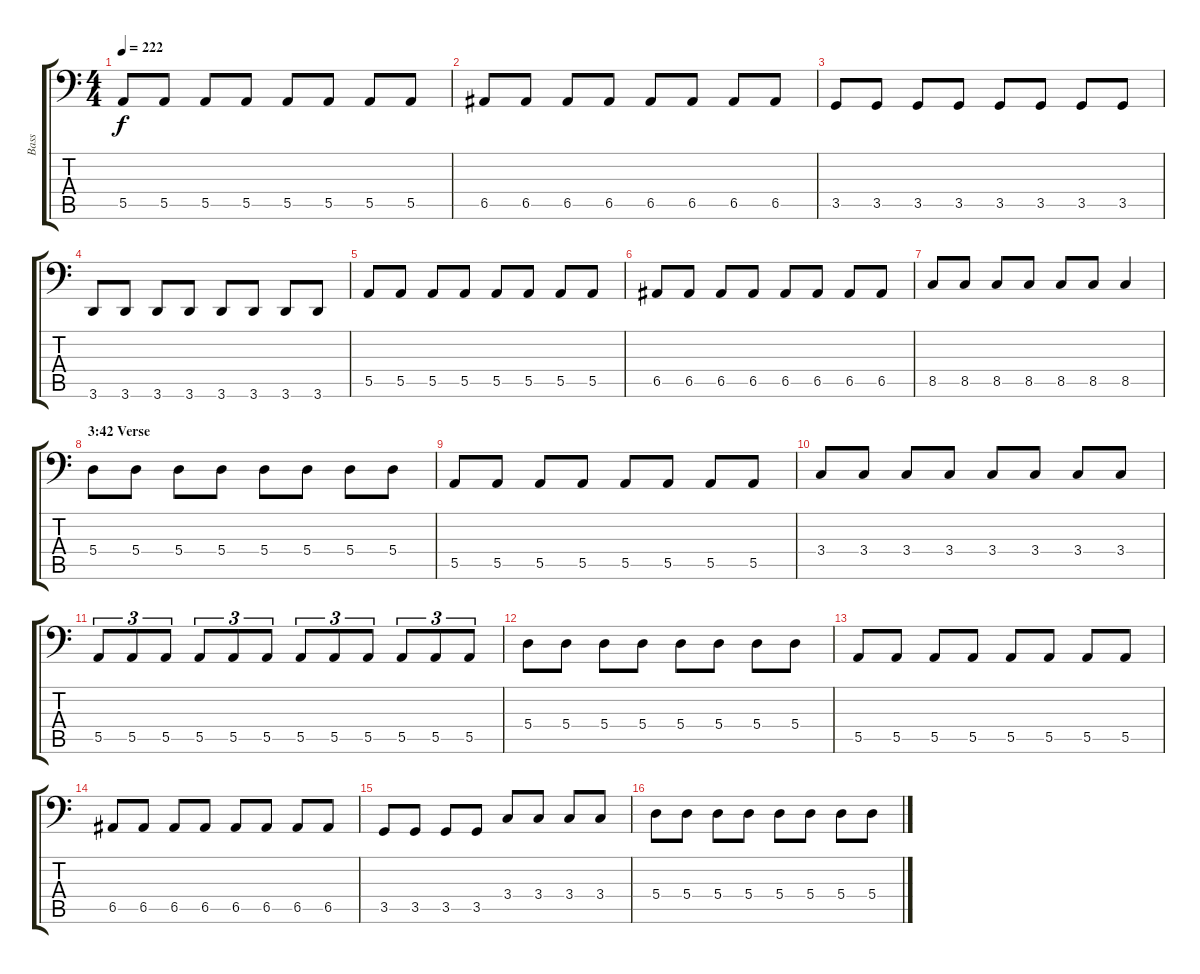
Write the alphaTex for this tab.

\track ("Bass" "Bass") {instrument electricbasspick}
\staff {score tabs}
\tuning (B2 G2 D2 A1 E1 B0) {hide}
\ts (4 4)
\tempo 222
\clef f4
\ks c
5.5.8{dy f} 5.5.8 5.5.8 5.5.8 5.5.8 5.5.8 5.5.8 5.5.8 |
6.5.8 6.5.8 6.5.8 6.5.8 6.5.8 6.5.8 6.5.8 6.5.8 |
3.5.8 3.5.8 3.5.8 3.5.8 3.5.8 3.5.8 3.5.8 3.5.8 |
3.6.8 3.6.8 3.6.8 3.6.8 3.6.8 3.6.8 3.6.8 3.6.8 |
5.5.8 5.5.8 5.5.8 5.5.8 5.5.8 5.5.8 5.5.8 5.5.8 |
6.5.8 6.5.8 6.5.8 6.5.8 6.5.8 6.5.8 6.5.8 6.5.8 |
8.5.8 8.5.8 8.5.8 8.5.8 8.5.8 8.5.8 8.5.4 |
\section ("" "3:42 Verse")
5.4.8 5.4.8 5.4.8 5.4.8 5.4.8 5.4.8 5.4.8 5.4.8 |
5.5.8 5.5.8 5.5.8 5.5.8 5.5.8 5.5.8 5.5.8 5.5.8 |
3.4.8 3.4.8 3.4.8 3.4.8 3.4.8 3.4.8 3.4.8 3.4.8 |
5.5.8{tu (3 2)} 5.5.8{tu (3 2)} 5.5.8{tu (3 2)} 5.5.8{tu (3 2)} 5.5.8{tu (3 2)} 5.5.8{tu (3 2)} 5.5.8{tu (3 2)} 5.5.8{tu (3 2)} 5.5.8{tu (3 2)} 5.5.8{tu (3 2)} 5.5.8{tu (3 2)} 5.5.8{tu (3 2)} |
5.4.8 5.4.8 5.4.8 5.4.8 5.4.8 5.4.8 5.4.8 5.4.8 |
5.5.8 5.5.8 5.5.8 5.5.8 5.5.8 5.5.8 5.5.8 5.5.8 |
6.5.8 6.5.8 6.5.8 6.5.8 6.5.8 6.5.8 6.5.8 6.5.8 |
3.5.8 3.5.8 3.5.8 3.5.8 3.4.8 3.4.8 3.4.8 3.4.8 |
5.4.8 5.4.8 5.4.8 5.4.8 5.4.8 5.4.8 5.4.8 5.4.8
